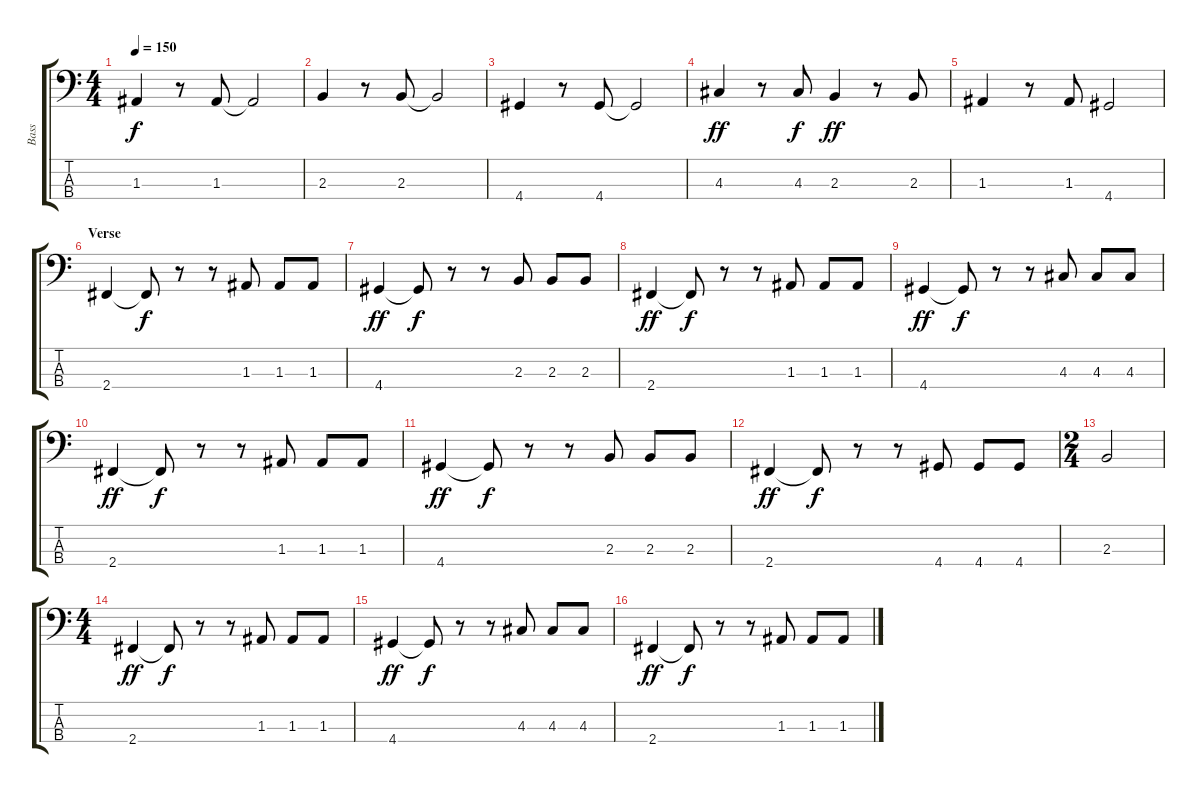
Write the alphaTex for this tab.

\track ("Bass" "Bass") {instrument electricbasspick}
\staff {score tabs}
\tuning (G2 D2 A1 E1) {hide}
\ts (4 4)
\tempo 150
\clef f4
\ks c
1.3.4{dy f} r.8 1.3.8 1.3{t}.2 |
2.3.4 r.8 2.3.8 2.3{t}.2 |
4.4.4 r.8 4.4.8 4.4{t}.2 |
4.3.4{dy ff} r.8 4.3.8{dy f} 2.3.4{dy ff} r.8 2.3.8 |
1.3.4 r.8 1.3.8 4.4.2 |
\section ("" "Verse")
2.4.4 2.4{t}.8{dy f} r.8 r.8 1.3.8 1.3.8 1.3.8 |
4.4.4{dy ff} 4.4{t}.8{dy f} r.8 r.8 2.3.8 2.3.8 2.3.8 |
2.4.4{dy ff} 2.4{t}.8{dy f} r.8 r.8 1.3.8 1.3.8 1.3.8 |
4.4.4{dy ff} 4.4{t}.8{dy f} r.8 r.8 4.3.8 4.3.8 4.3.8 |
2.4.4{dy ff} 2.4{t}.8{dy f} r.8 r.8 1.3.8 1.3.8 1.3.8 |
4.4.4{dy ff} 4.4{t}.8{dy f} r.8 r.8 2.3.8 2.3.8 2.3.8 |
2.4.4{dy ff} 2.4{t}.8{dy f} r.8 r.8 4.4.8 4.4.8 4.4.8 |
\ts (2 4)
2.3.2 |
\ts (4 4)
2.4.4{dy ff} 2.4{t}.8{dy f} r.8 r.8 1.3.8 1.3.8 1.3.8 |
4.4.4{dy ff} 4.4{t}.8{dy f} r.8 r.8 4.3.8 4.3.8 4.3.8 |
2.4.4{dy ff} 2.4{t}.8{dy f} r.8 r.8 1.3.8 1.3.8 1.3.8
